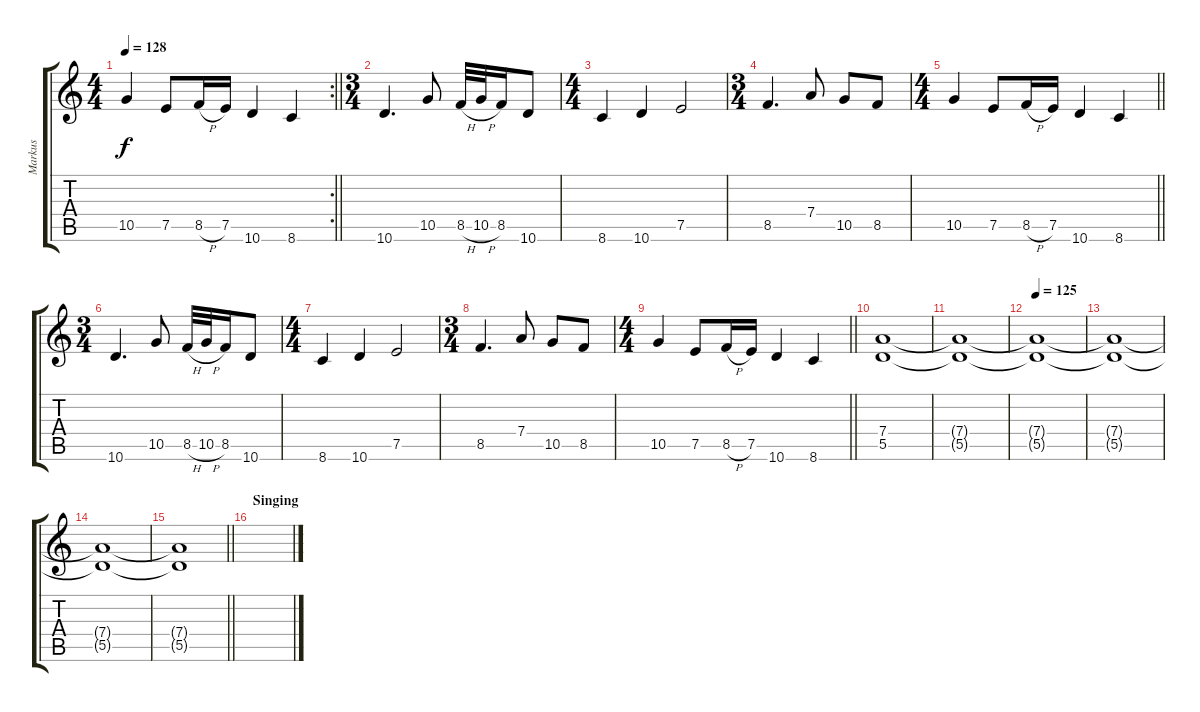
\track ("Markus" "Markus") {instrument distortionguitar}
\staff {score tabs}
\tuning (E4 B3 G3 D3 A2 E2) {hide}
\rc 2
\ts (4 4)
\tempo 128
\clef g2
\barLineRight lightlight
\ks c
10.5.4{dy f} 7.5.8 8.5{h}.16 7.5.16 10.6.4 8.6.4 |
\ts (3 4)
\section ("" "")
10.6.4{d} 10.5.8 8.5{h}.32 10.5{h}.32 8.5.16 10.6.8 |
\ts (4 4)
8.6.4 10.6.4 7.5.2 |
\ts (3 4)
8.5.4{d} 7.4.8 10.5.8 8.5.8 |
\ts (4 4)
\barLineRight lightlight
10.5.4 7.5.8 8.5{h}.16 7.5.16 10.6.4 8.6.4 |
\ts (3 4)
\section ("" "")
10.6.4{d} 10.5.8 8.5{h}.32 10.5{h}.32 8.5.16 10.6.8 |
\ts (4 4)
8.6.4 10.6.4 7.5.2 |
\ts (3 4)
8.5.4{d} 7.4.8 10.5.8 8.5.8 |
\ts (4 4)
\barLineRight lightlight
10.5.4 7.5.8 8.5{h}.16 7.5.16 10.6.4 8.6.4 |
\section ("" "")
(7.4 5.5).1 |
(7.4{t} 5.5{t}).1 |
\tempo 125
(7.4{t} 5.5{t}).1{volume 0} |
(7.4{t} 5.5{t}).1 |
(7.4{t} 5.5{t}).1 |
\barLineRight lightlight
(7.4{t} 5.5{t}).1 |
\section ("" "Singing")
